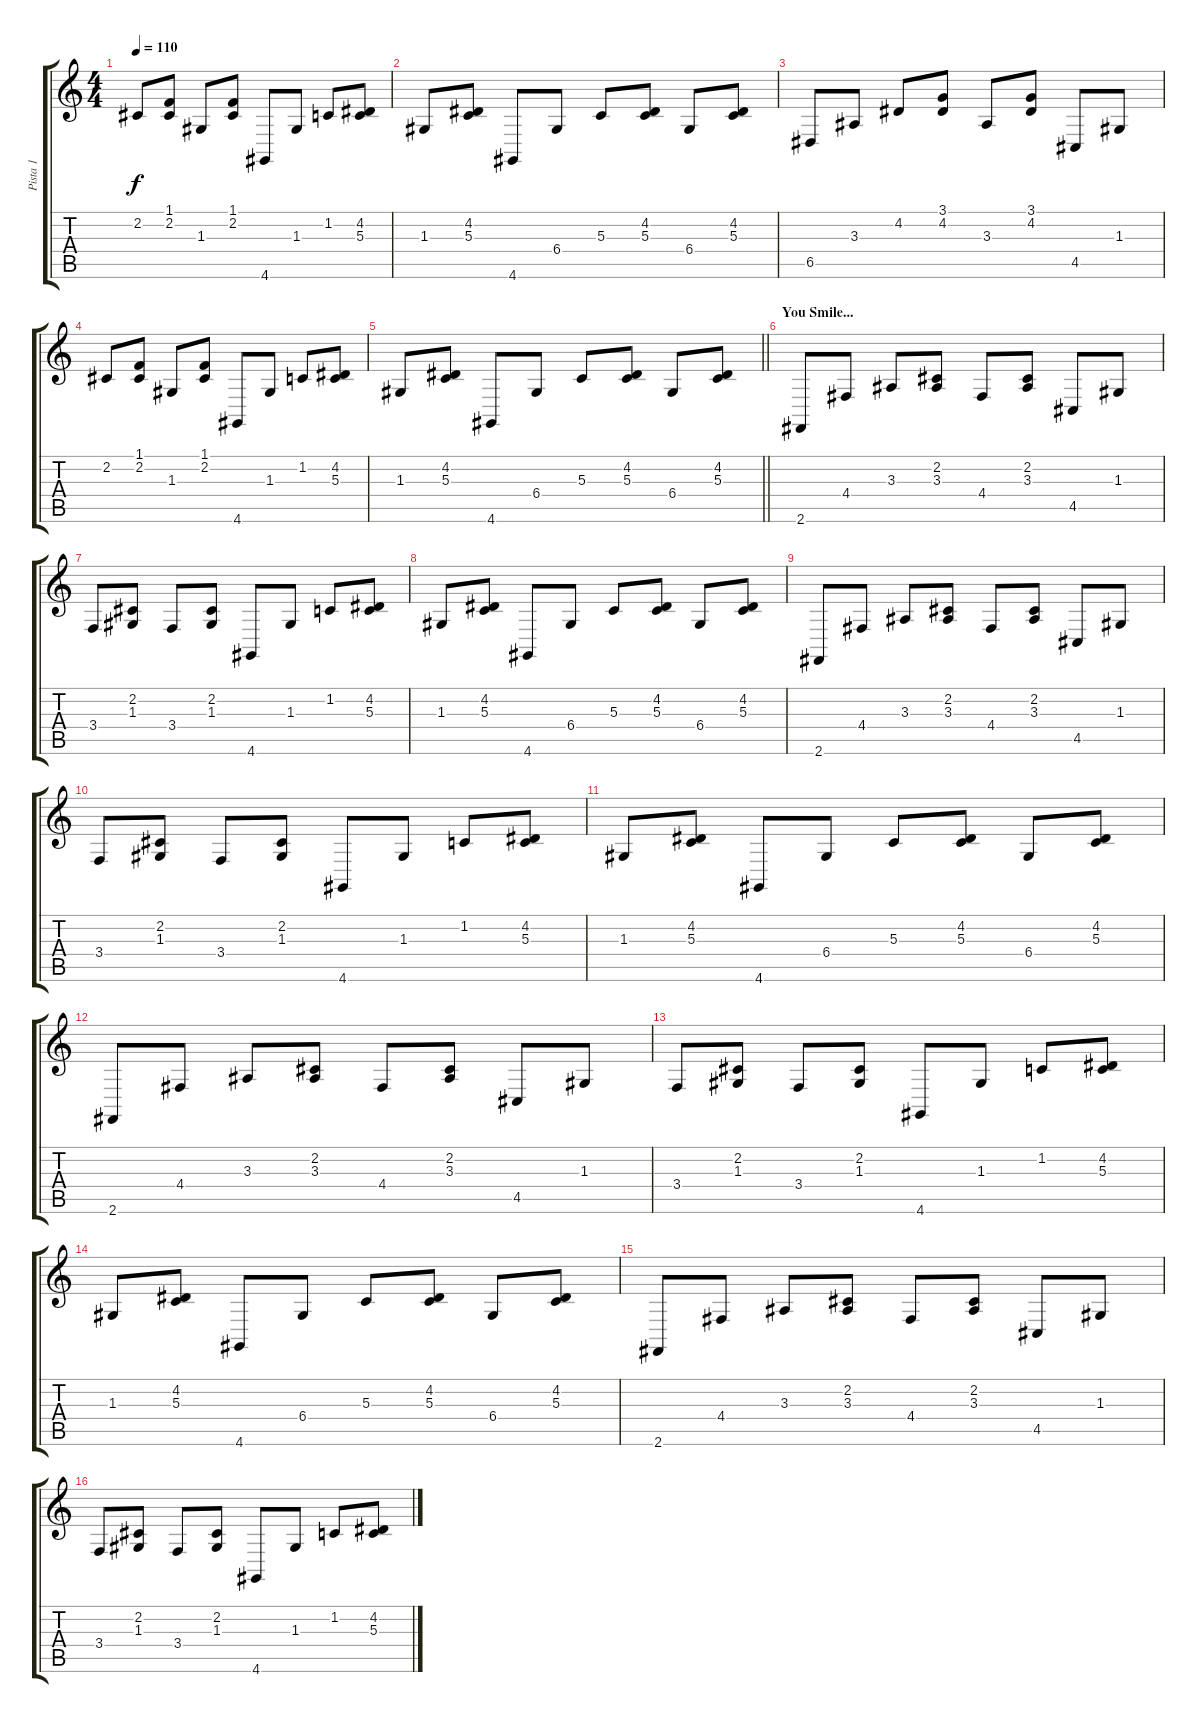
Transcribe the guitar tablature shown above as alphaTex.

\track ("Pista 1" "Pista 1") {instrument acousticgrandpiano}
\staff {score tabs}
\tuning (E4 B3 G3 D3 A2 E2) {hide}
\ts (4 4)
\tempo 110
\clef g2
\ks c
2.2.8{dy f} (1.1 2.2).8 1.3.8 (1.1 2.2).8 4.6.8 1.3.8 1.2.8 (4.2 5.3).8 |
1.3.8 (4.2 5.3).8 4.6.8 6.4.8 5.3.8 (4.2 5.3).8 6.4.8 (4.2 5.3).8 |
6.5.8 3.3.8 4.2.8 (3.1 4.2).8 3.3.8 (3.1 4.2).8 4.5.8 1.3.8 |
2.2.8 (1.1 2.2).8 1.3.8 (1.1 2.2).8 4.6.8 1.3.8 1.2.8 (4.2 5.3).8 |
\barLineRight lightlight
1.3.8 (4.2 5.3).8 4.6.8 6.4.8 5.3.8 (4.2 5.3).8 6.4.8 (4.2 5.3).8 |
\section ("" "You Smile...")
2.6.8 4.4.8 3.3.8 (2.2 3.3).8 4.4.8 (2.2 3.3).8 4.5.8 1.3.8 |
3.4.8 (2.2 1.3).8 3.4.8 (2.2 1.3).8 4.6.8 1.3.8 1.2.8 (4.2 5.3).8 |
1.3.8 (4.2 5.3).8 4.6.8 6.4.8 5.3.8 (4.2 5.3).8 6.4.8 (4.2 5.3).8 |
2.6.8 4.4.8 3.3.8 (2.2 3.3).8 4.4.8 (2.2 3.3).8 4.5.8 1.3.8 |
3.4.8 (2.2 1.3).8 3.4.8 (2.2 1.3).8 4.6.8 1.3.8 1.2.8 (4.2 5.3).8 |
1.3.8 (4.2 5.3).8 4.6.8 6.4.8 5.3.8 (4.2 5.3).8 6.4.8 (4.2 5.3).8 |
2.6.8 4.4.8 3.3.8 (2.2 3.3).8 4.4.8 (2.2 3.3).8 4.5.8 1.3.8 |
3.4.8 (2.2 1.3).8 3.4.8 (2.2 1.3).8 4.6.8 1.3.8 1.2.8 (4.2 5.3).8 |
1.3.8 (4.2 5.3).8 4.6.8 6.4.8 5.3.8 (4.2 5.3).8 6.4.8 (4.2 5.3).8 |
2.6.8 4.4.8 3.3.8 (2.2 3.3).8 4.4.8 (2.2 3.3).8 4.5.8 1.3.8 |
3.4.8 (2.2 1.3).8 3.4.8 (2.2 1.3).8 4.6.8 1.3.8 1.2.8 (4.2 5.3).8
